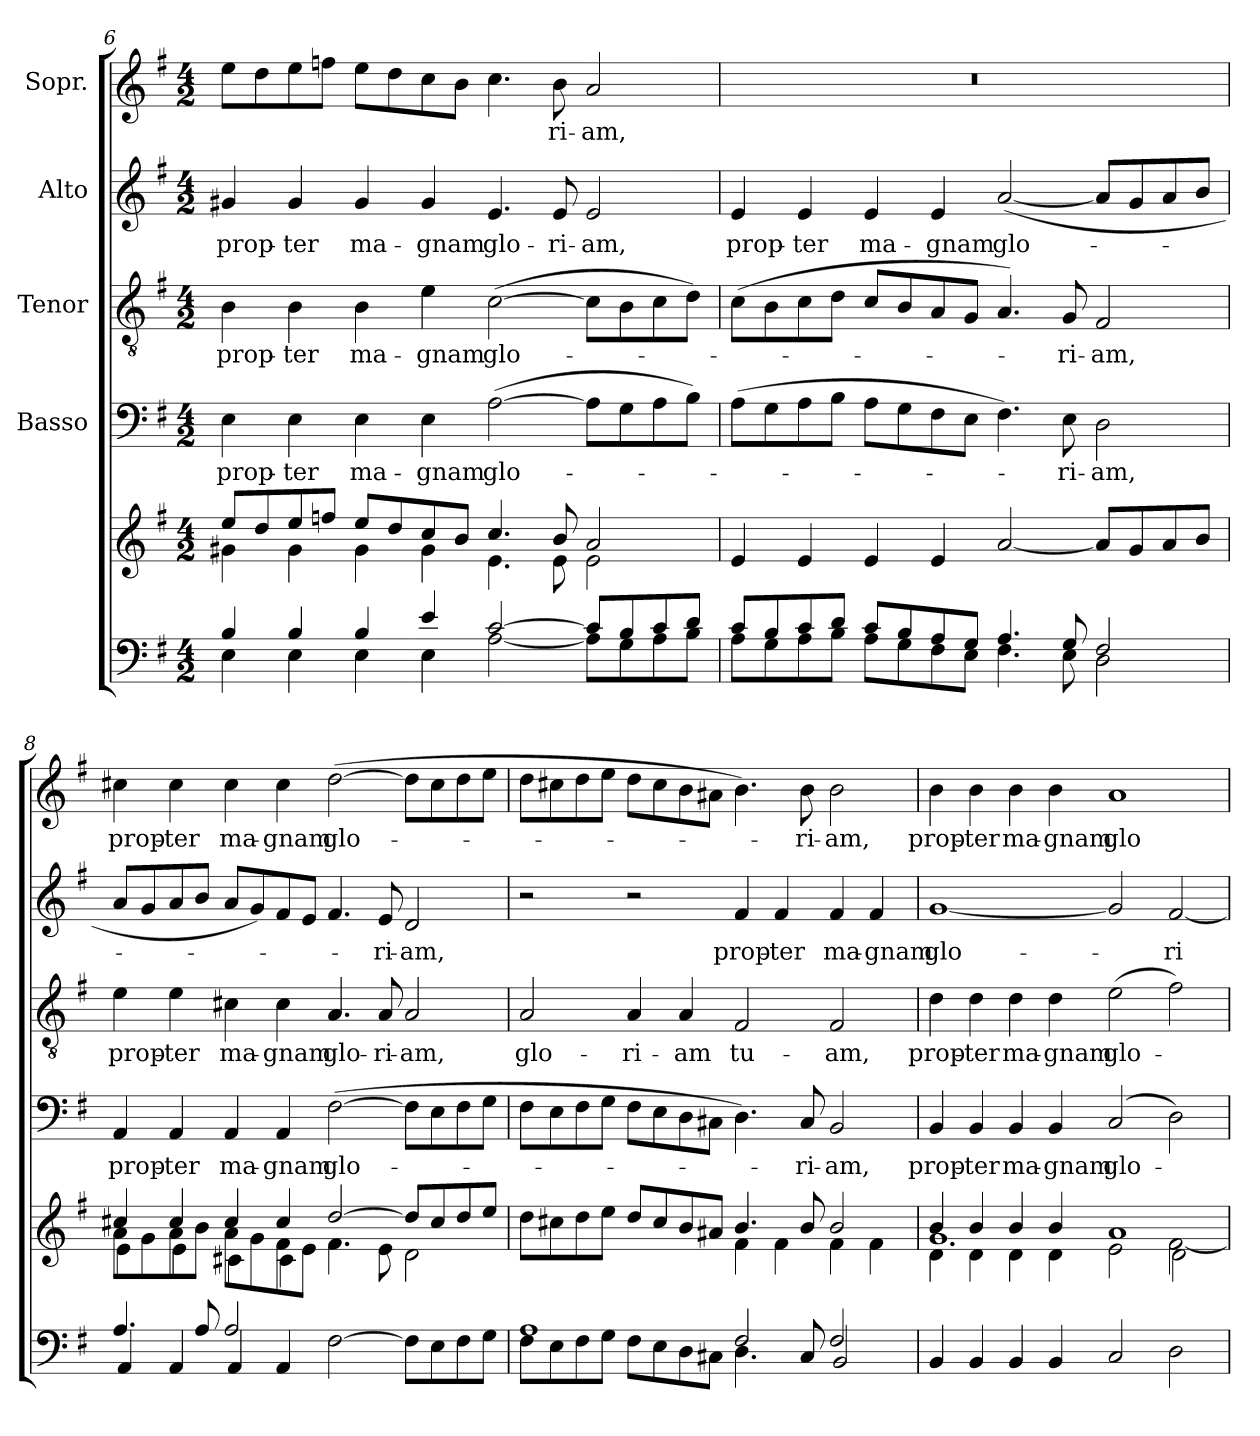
**kern	**kern	**kern	**text	**kern	**text	**kern	**text	**kern	**text
*part6	*part5	*part4	*part4	*part3	*part3	*part2	*part2	*part1	*part1
*staff6	*staff5	*staff4	*staff4	*staff3	*staff3	*staff2	*staff2	*staff1	*staff1
*	*	*I"Basso	*	*I"Tenor	*	*I"Alto	*	*I"Sopr.	*
!!LO:LB:g=z
*clefF4	*clefG2	*clefF4	*	*clefGv2	*	*clefG2	*	*clefG2	*
*k[f#]	*k[f#]	*k[f#]	*	*k[f#]	*	*k[f#]	*	*k[f#]	*
*G:	*G:	*G:	*	*G:	*	*G:	*	*G:	*
*M4/2	*M4/2	*M4/2	*	*M4/2	*	*M4/2	*	*M4/2	*
=6	=6	=6	=6	=6	=6	=6	=6	=6	=6
*^	*^	*	*	*	*	*	*	*	*
!	!	!	!	!	!LO:LY:b	!	!LO:LY:b	!	!LO:LY:b	!	!
4B/	4E\	8ee/L	4g#X\	4E\	prop-	4B\	prop-	4g#X/	prop-	8ee\L	.
.	.	8dd/	.	.	.	.	.	.	.	8dd\	.
!	!	!	!	!	!LO:LY:b	!	!LO:LY:b	!	!LO:LY:b	!	!
4B/	4E\	8ee/	4g#\	4E\	-ter	4B\	-ter	4g#/	-ter	8ee\	.
.	.	8ffn/J	.	.	.	.	.	.	.	8ffn\J	.
!	!	!	!	!	!LO:LY:b	!	!LO:LY:b	!	!LO:LY:b	!	!
4B/	4E\	8ee/L	4g#\	4E\	ma-	4B\	ma-	4g#/	ma-	8ee\L	.
.	.	8dd/	.	.	.	.	.	.	.	8dd\	.
!	!	!	!	!	!LO:LY:b	!	!LO:LY:b	!	!LO:LY:b	!	!
4e/	4E\	8cc/	4g#\	4E\	-gnam	4e\	-gnam	4g#/	-gnam	8cc\	.
.	.	8b/J	.	.	.	.	.	.	.	8b\J	.
!	!	!	!	!	!LO:LY:b	!	!LO:LY:b	!	!LO:LY:b	!	!
[<2c/	[>2A\	4.cc/	4.e\	(>[>2A\	glo-	(>[>2c\	glo-	4.e/	glo-	4.cc\	.
!	!	!	!	!	!	!	!	!	!LO:LY:b	!	!LO:LY:b
.	.	8b/	8e\	.	.	.	.	8e/	-ri-	8b\	-ri-
!	!	!	!	!	!	!	!	!	!LO:LY:b	!	!LO:LY:b
8c/L]	8A\L]	2a/	2e\	8A\L]	.	8c\L]	.	2e/	-am,	2a/	-am,
8B/	8G\	.	.	8G\	.	8B\	.	.	.	.	.
8c/	8A\	.	.	8A\	.	8c\	.	.	.	.	.
8d/J	8B\J	.	.	8B\J)	.	8d\J)	.	.	.	.	.
*	*	*v	*v	*	*	*	*	*	*	*	*
!!LO:PB:g=z
=7	=7	=7	=7	=7	=7	=7	=7	=7	=7	=7
!	!	!	!	!	!	!	!	!LO:LY:b	!	!
8c/L	8A\L	4e/	(>8A\L	.	(>8c\L	.	4e/	prop-	0r	.
8B/	8G\	.	8G\	.	8B\	.	.	.	.	.
!	!	!	!	!	!	!	!	!LO:LY:b	!	!
8c/	8A\	4e/	8A\	.	8c\	.	4e/	-ter	.	.
8d/J	8B\J	.	8B\J	.	8d\J	.	.	.	.	.
!	!	!	!	!	!	!	!	!LO:LY:b	!	!
8c/L	8A\L	4e/	8A\L	.	8c/L	.	4e/	ma-	.	.
8B/	8G\	.	8G\	.	8B/	.	.	.	.	.
!	!	!	!	!	!	!	!	!LO:LY:b	!	!
8A/	8F#\	4e/	8F#\	.	8A/	.	4e/	-gnam	.	.
8G/J	8E\J	.	8E\J	.	8G/J	.	.	.	.	.
!	!	!	!	!	!	!	!	!LO:LY:b	!	!
4.A/	4.F#\	[<2a/	4.F#\)	.	4.A/)	.	(<[<2a/	glo-	.	.
!	!	!	!	!LO:LY:b	!	!LO:LY:b	!	!	!	!
8G/	8E\	.	8E\	-ri-	8G/	-ri-	.	.	.	.
!	!	!	!	!LO:LY:b	!	!LO:LY:b	!	!	!	!
2F#/	2D\	8a/L]	2D\	-am,	2F#/	-am,	8a/L]	.	.	.
.	.	8g/	.	.	.	.	8g/	.	.	.
.	.	8a/	.	.	.	.	8a/	.	.	.
.	.	8b/J	.	.	.	.	8b/J	.	.	.
=8	=8	=8	=8	=8	=8	=8	=8	=8	=8	=8
*	*	*^	*	*	*	*	*	*	*	*
*	*	*	*^	*	*	*	*	*	*	*	*
!	!	!	!	!	!	!LO:LY:b	!	!LO:LY:b	!	!	!	!LO:LY:b
4.A/	4AA/	4cc#X/	8a\L	4e\	4AA/	prop-	4e\	prop-	8a/L	.	4cc#X\	prop-
.	.	.	8g\	.	.	.	.	.	8g/	.	.	.
!	!	!	!	!	!	!LO:LY:b	!	!LO:LY:b	!	!	!	!LO:LY:b
.	4AA/	4cc#/	8a\	4e\	4AA/	-ter	4e\	-ter	8a/	.	4cc#\	-ter
8A/	.	.	8b\J	.	.	.	.	.	8b/J	.	.	.
!	!	!	!	!	!	!LO:LY:b	!	!LO:LY:b	!	!	!	!LO:LY:b
2A/	4AA/	4cc#/	8a\L	4c#X\	4AA/	ma-	4c#X\	ma-	8a/L	.	4cc#\	ma-
.	.	.	8g\	.	.	.	.	.	8g/)	.	.	.
!	!	!	!	!	!	!LO:LY:b	!	!LO:LY:b	!	!	!	!LO:LY:b
.	4AA/	4cc#/	8f#\	4c#\	4AA/	-gnam	4c#\	-gnam	8f#/	.	4cc#\	-gnam
.	.	.	8e\J	.	.	.	.	.	8e/J	.	.	.
!	!	!	!	!	!	!LO:LY:b	!	!LO:LY:b	!	!	!	!LO:LY:b
1ryy	[>2F#\	[<2dd/	4.f#\	1ryy	(>[>2F#\	glo-	4.A/	glo-	4.f#/	.	(>[>2dd\	glo-
!	!	!	!	!	!	!	!	!LO:LY:b	!	!LO:LY:b	!	!
.	.	.	8e\	.	.	.	8A/	-ri-	8e/	-ri-	.	.
!	!	!	!	!	!	!	!	!LO:LY:b	!	!LO:LY:b	!	!
.	8F#\L]	8dd/L]	2d\	.	8F#\L]	.	2A/	-am,	2d/	-am,	8dd\L]	.
.	8E\	8cc#/	.	.	8E\	.	.	.	.	.	8cc#\	.
.	8F#\	8dd/	.	.	8F#\	.	.	.	.	.	8dd\	.
.	8G\J	8ee/J	.	.	8G\J	.	.	.	.	.	8ee\J	.
*	*	*	*v	*v	*	*	*	*	*	*	*	*
!!LO:LB:g=z
=9	=9	=9	=9	=9	=9	=9	=9	=9	=9	=9	=9
!	!	!	!	!	!	!	!LO:LY:b	!	!	!	!
1A	8F#\L	8dd\L	1ryy	8F#\L	.	2A/	glo-	2r	.	8dd\L	.
.	8E\	8cc#X\	.	8E\	.	.	.	.	.	8cc#X\	.
.	8F#\	8dd\	.	8F#\	.	.	.	.	.	8dd\	.
.	8G\J	8ee\J	.	8G\J	.	.	.	.	.	8ee\J	.
!	!	!	!	!	!	!	!LO:LY:b	!	!	!	!
.	8F#\L	8dd/L	.	8F#\L	.	4A/	-ri-	2r	.	8dd\L	.
.	8E\	8cc#/	.	8E\	.	.	.	.	.	8cc#\	.
!	!	!	!	!	!	!	!LO:LY:b	!	!	!	!
.	8D\	8b/	.	8D\	.	4A/	-am	.	.	8b\	.
.	8C#X\J	8a#X/J	.	8C#X\J	.	.	.	.	.	8a#X\J	.
!	!	!	!	!	!	!	!LO:LY:b	!	!LO:LY:b	!	!
2F#/	4.D\	4.b/	4f#\	4.D\)	.	2F#/	tu-	4f#/	prop-	4.b\)	.
!	!	!	!	!	!	!	!	!	!LO:LY:b	!	!
.	.	.	4f#\	.	.	.	.	4f#/	-ter	.	.
!	!	!	!	!	!LO:LY:b	!	!	!	!	!	!LO:LY:b
.	8C#/	8b/	.	8C#/	-ri-	.	.	.	.	8b\	-ri-
!	!	!	!	!	!LO:LY:b	!	!LO:LY:b	!	!LO:LY:b	!	!LO:LY:b
2F#/	2BB/	2b/	4f#\	2BB/	-am,	2F#/	-am,	4f#/	ma-	2b\	-am,
!	!	!	!	!	!	!	!	!	!LO:LY:b	!	!
.	.	.	4f#\	.	.	.	.	4f#/	-gnam	.	.
*v	*v	*	*	*	*	*	*	*	*	*	*
!!LO:LB:g=z
=10	=10	=10	=10	=10	=10	=10	=10	=10	=10	=10
*	*^	*^	*	*	*	*	*	*	*	*
!	!	!	!	!	!	!LO:LY:b	!	!LO:LY:b	!	!LO:LY:b	!	!LO:LY:b
4BB/	4b/	1.g	1.ryy	4d\	4BB/	prop-	4d\	prop-	[<1g	glo-	4b\	prop-
!	!	!	!	!	!	!LO:LY:b	!	!LO:LY:b	!	!	!	!LO:LY:b
4BB/	4b/	.	.	4d\	4BB/	-ter	4d\	-ter	.	.	4b\	-ter
!	!	!	!	!	!	!LO:LY:b	!	!LO:LY:b	!	!	!	!LO:LY:b
4BB/	4b/	.	.	4d\	4BB/	ma-	4d\	ma-	.	.	4b\	ma-
!	!	!	!	!	!	!LO:LY:b	!	!LO:LY:b	!	!	!	!LO:LY:b
4BB/	4b/	.	.	4d\	4BB/	-gnam	4d\	-gnam	.	.	4b\	-gnam
!	!	!	!	!	!	!LO:LY:b	!	!LO:LY:b	!	!	!	!LO:LY:b
2C/	1a	.	.	2e\	(<2C/	glo-	(>2e\	glo-	2g/]	.	1a	glo-
!	!	!	!	!	!	!	!	!	!	!LO:LY:b	!	!
2D\	.	[>2f#\	2d\	2ryy	2D\)	.	2f#\)	.	[<2f#/	-ri-	.	.
*	*v	*v	*v	*v	*	*	*	*	*	*	*	*
=	=	=	=	=	=	=	=	=	=
*-	*-	*-	*-	*-	*-	*-	*-	*-	*-
